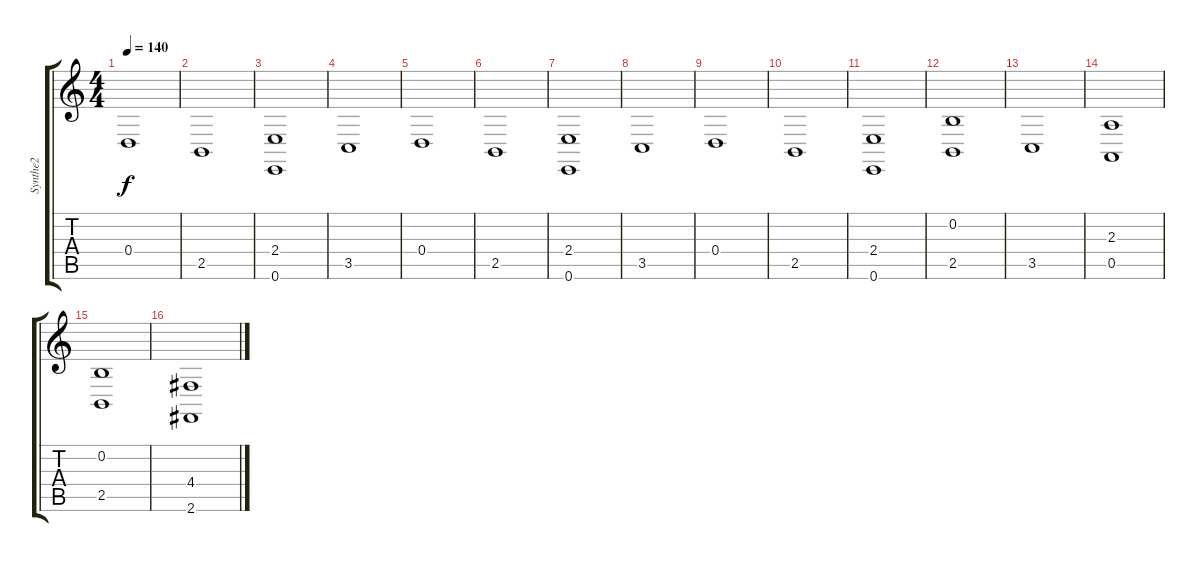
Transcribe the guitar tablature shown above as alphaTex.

\track ("Synthe2" "Synthe2") {instrument stringensemble1}
\staff {score tabs}
\tuning (E4 B3 G3 D3 A2 E2) {hide}
\ts (4 4)
\tempo 140
\clef g2
\ks c
0.4.1{dy f} |
2.5.1 |
(2.4 0.6).1 |
3.5.1 |
0.4.1 |
2.5.1 |
(2.4 0.6).1 |
3.5.1 |
0.4.1 |
2.5.1 |
(2.4 0.6).1 |
(0.2 2.5).1 |
3.5.1 |
(2.3 0.5).1 |
(0.2 2.5).1 |
(4.4 2.6).1
